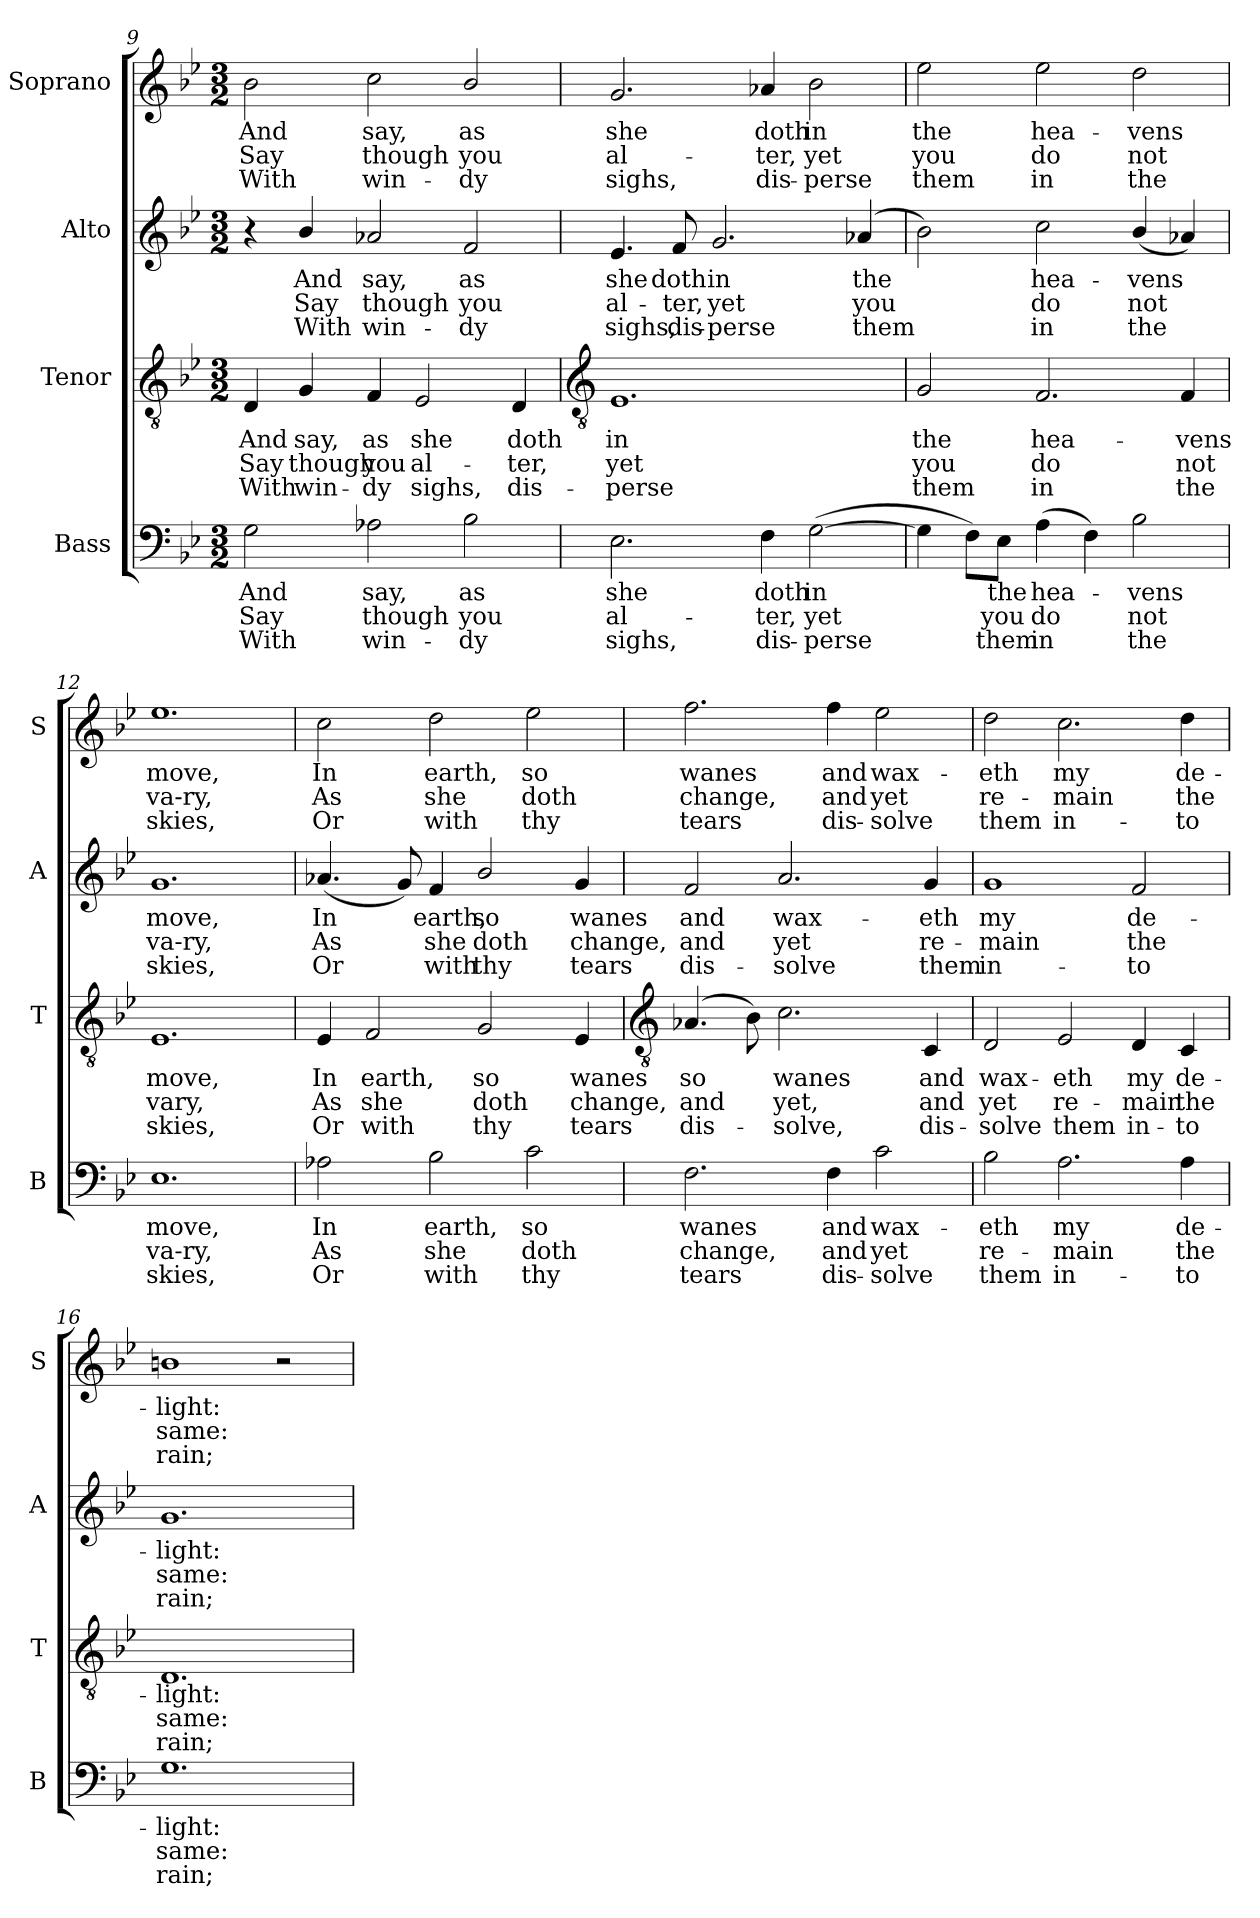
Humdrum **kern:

**kern	**text	**text	**text	**kern	**text	**text	**text	**kern	**text	**text	**text	**kern	**text	**text	**text
*part4	*part4	*part4	*part4	*part3	*part3	*part3	*part3	*part2	*part2	*part2	*part2	*part1	*part1	*part1	*part1
*staff4	*staff4	*staff4	*staff4	*staff3	*staff3	*staff3	*staff3	*staff2	*staff2	*staff2	*staff2	*staff1	*staff1	*staff1	*staff1
*I"Bass	*	*	*	*I"Tenor	*	*	*	*I"Alto	*	*	*	*I"Soprano	*	*	*
*I'B	*	*	*	*I'T	*	*	*	*I'A	*	*	*	*I'S	*	*	*
*clefF4	*	*	*	*clefGv2	*	*	*	*clefG2	*	*	*	*clefG2	*	*	*
*k[b-e-]	*	*	*	*k[b-e-]	*	*	*	*k[b-e-]	*	*	*	*k[b-e-]	*	*	*
*B-:	*	*	*	*B-:	*	*	*	*B-:	*	*	*	*B-:	*	*	*
*M3/2	*	*	*	*M3/2	*	*	*	*M3/2	*	*	*	*M3/2	*	*	*
=9	=9	=9	=9	=9	=9	=9	=9	=9	=9	=9	=9	=9	=9	=9	=9
!	!LO:LY:b	!LO:LY:b	!LO:LY:b	!	!LO:LY:b	!LO:LY:b	!LO:LY:b	!	!	!	!	!	!LO:LY:b	!LO:LY:b	!LO:LY:b
2G	And	Say	With	4D	And	Say	With	4r	.	.	.	2b-	And	Say	With
!	!	!	!	!	!LO:LY:b	!LO:LY:b	!LO:LY:b	!	!LO:LY:b	!LO:LY:b	!LO:LY:b	!	!	!	!
.	.	.	.	4G	say,	though	win-	4b-/	And	Say	With	.	.	.	.
!	!LO:LY:b	!LO:LY:b	!LO:LY:b	!	!LO:LY:b	!LO:LY:b	!LO:LY:b	!	!LO:LY:b	!LO:LY:b	!LO:LY:b	!	!LO:LY:b	!LO:LY:b	!LO:LY:b
2A-X	say,	though	win-	4F	-as	you	dy	2a-X	say,	though	win-	2cc	say,	though	win-
!	!	!	!	!	!LO:LY:b	!LO:LY:b	!LO:LY:b	!	!	!	!	!	!	!	!
.	.	.	.	2E-	she	al-	-sighs,	.	.	.	.	.	.	.	.
!	!LO:LY:b	!LO:LY:b	!LO:LY:b	!	!	!	!	!	!LO:LY:b	!LO:LY:b	!LO:LY:b	!	!LO:LY:b	!LO:LY:b	!LO:LY:b
2B-	-as	you	dy	.	.	.	.	2f	-as	you	dy	2b-/	-as	you	dy
!	!	!	!	!	!LO:LY:b	!LO:LY:b	!LO:LY:b	!	!	!	!	!	!	!	!
.	.	.	.	4D	doth	ter,	dis-	.	.	.	.	.	.	.	.
!!LO:LB:g=z
=10	=10	=10	=10	=10	=10	=10	=10	=10	=10	=10	=10	=10	=10	=10	=10
*	*	*	*	*clefGv2	*	*	*	*	*	*	*	*	*	*	*
!	!LO:LY:b	!LO:LY:b	!LO:LY:b	!	!LO:LY:b	!LO:LY:b	!LO:LY:b	!	!LO:LY:b	!LO:LY:b	!LO:LY:b	!	!LO:LY:b	!LO:LY:b	!LO:LY:b
2.E-	she	al-	-sighs,	1.E-	-in	yet	perse	4.e-	she	al-	-sighs,	2.g	she	al-	-sighs,
!	!	!	!	!	!	!	!	!	!LO:LY:b	!LO:LY:b	!LO:LY:b	!	!	!	!
.	.	.	.	.	.	.	.	8f	doth	ter,	dis-	.	.	.	.
!	!	!	!	!	!	!	!	!	!LO:LY:b	!LO:LY:b	!LO:LY:b	!	!	!	!
.	.	.	.	.	.	.	.	2.g	-in	yet	perse	.	.	.	.
!	!LO:LY:b	!LO:LY:b	!LO:LY:b	!	!	!	!	!	!	!	!	!	!LO:LY:b	!LO:LY:b	!LO:LY:b
4F	doth	ter,	dis-	.	.	.	.	.	.	.	.	4a-X	doth	ter,	dis-
!	!LO:LY:b	!LO:LY:b	!LO:LY:b	!	!	!	!	!	!	!	!	!	!LO:LY:b	!LO:LY:b	!LO:LY:b
(>[2G	-in	yet	perse	.	.	.	.	.	.	.	.	2b-	-in	yet	perse
!	!	!	!	!	!	!	!	!	!LO:LY:b	!LO:LY:b	!LO:LY:b	!	!	!	!
.	.	.	.	.	.	.	.	(<4a-X	the	you	them	.	.	.	.
=11	=11	=11	=11	=11	=11	=11	=11	=11	=11	=11	=11	=11	=11	=11	=11
!	!	!	!	!	!LO:LY:b	!LO:LY:b	!LO:LY:b	!	!	!	!	!	!LO:LY:b	!LO:LY:b	!LO:LY:b
4G]	.	.	.	2G	the	you	them	2b-)	.	.	.	2ee-	the	you	them
8F\L)	.	.	.	.	.	.	.	.	.	.	.	.	.	.	.
!	!LO:LY:b	!LO:LY:b	!LO:LY:b	!	!	!	!	!	!	!	!	!	!	!	!
8E-\J	the	you	them	.	.	.	.	.	.	.	.	.	.	.	.
!	!LO:LY:b	!LO:LY:b	!LO:LY:b	!	!LO:LY:b	!LO:LY:b	!LO:LY:b	!	!LO:LY:b	!LO:LY:b	!LO:LY:b	!	!LO:LY:b	!LO:LY:b	!LO:LY:b
(>4A	hea-	do	in	2.F	hea-	-do	in	2cc	hea-	-do	in	2ee-	hea-	-do	in
4F)	.	.	.	.	.	.	.	.	.	.	.	.	.	.	.
!	!LO:LY:b	!LO:LY:b	!LO:LY:b	!	!	!	!	!	!LO:LY:b	!LO:LY:b	!LO:LY:b	!	!LO:LY:b	!LO:LY:b	!LO:LY:b
2B-	vens	not	the	.	.	.	.	(<4b-/	vens	not	the	2dd	vens	not	the
!	!	!	!	!	!LO:LY:b	!LO:LY:b	!LO:LY:b	!	!	!	!	!	!	!	!
.	.	.	.	4F	vens	not	the	4a-X)	.	.	.	.	.	.	.
=12	=12	=12	=12	=12	=12	=12	=12	=12	=12	=12	=12	=12	=12	=12	=12
!	!LO:LY:b	!LO:LY:b	!LO:LY:b	!	!LO:LY:b	!LO:LY:b	!LO:LY:b	!	!LO:LY:b	!LO:LY:b	!LO:LY:b	!	!LO:LY:b	!LO:LY:b	!LO:LY:b
1.E-	move,	va-ry,	skies,	1.E-	move,	vary,	skies,	1.g	move,	va-ry,	skies,	1.ee-	move,	va-ry,	skies,
=13	=13	=13	=13	=13	=13	=13	=13	=13	=13	=13	=13	=13	=13	=13	=13
!	!LO:LY:b	!LO:LY:b	!LO:LY:b	!	!LO:LY:b	!LO:LY:b	!LO:LY:b	!	!LO:LY:b	!LO:LY:b	!LO:LY:b	!	!LO:LY:b	!LO:LY:b	!LO:LY:b
2A-X	In	As	Or	4E-	In	As	Or	(<4.a-X	In	As	Or	2cc	In	As	Or
!	!	!	!	!	!LO:LY:b	!LO:LY:b	!LO:LY:b	!	!	!	!	!	!	!	!
.	.	.	.	2F	earth,	she	with	.	.	.	.	.	.	.	.
.	.	.	.	.	.	.	.	8g)	.	.	.	.	.	.	.
!	!LO:LY:b	!LO:LY:b	!LO:LY:b	!	!	!	!	!	!LO:LY:b	!LO:LY:b	!LO:LY:b	!	!LO:LY:b	!LO:LY:b	!LO:LY:b
2B-	earth,	she	with	.	.	.	.	4f	earth,	she	with	2dd	earth,	she	with
!	!	!	!	!	!LO:LY:b	!LO:LY:b	!LO:LY:b	!	!LO:LY:b	!LO:LY:b	!LO:LY:b	!	!	!	!
.	.	.	.	2G	so	doth	thy	2b-/	so	doth	thy	.	.	.	.
!	!LO:LY:b	!LO:LY:b	!LO:LY:b	!	!	!	!	!	!	!	!	!	!LO:LY:b	!LO:LY:b	!LO:LY:b
2c	so	doth	thy	.	.	.	.	.	.	.	.	2ee-	so	doth	thy
!	!	!	!	!	!LO:LY:b	!LO:LY:b	!LO:LY:b	!	!LO:LY:b	!LO:LY:b	!LO:LY:b	!	!	!	!
.	.	.	.	4E-	wanes	change,	tears	4g	wanes	change,	tears	.	.	.	.
!!LO:LB:g=z
=14	=14	=14	=14	=14	=14	=14	=14	=14	=14	=14	=14	=14	=14	=14	=14
*	*	*	*	*clefGv2	*	*	*	*	*	*	*	*	*	*	*
!	!LO:LY:b	!LO:LY:b	!LO:LY:b	!	!LO:LY:b	!LO:LY:b	!LO:LY:b	!	!LO:LY:b	!LO:LY:b	!LO:LY:b	!	!LO:LY:b	!LO:LY:b	!LO:LY:b
2.F	wanes	change,	tears	(<4.A-X	so	and	dis-	2f	and	and	dis-	2.ff	wanes	change,	tears
.	.	.	.	8B-)	.	.	.	.	.	.	.	.	.	.	.
!	!	!	!	!	!LO:LY:b	!LO:LY:b	!LO:LY:b	!	!LO:LY:b	!LO:LY:b	!LO:LY:b	!	!	!	!
.	.	.	.	2.c	wanes	yet,	solve,	2.a	-wax-	-yet	solve	.	.	.	.
!	!LO:LY:b	!LO:LY:b	!LO:LY:b	!	!	!	!	!	!	!	!	!	!LO:LY:b	!LO:LY:b	!LO:LY:b
4F	and	and	dis-	.	.	.	.	.	.	.	.	4ff	and	and	dis-
!	!LO:LY:b	!LO:LY:b	!LO:LY:b	!	!	!	!	!	!	!	!	!	!LO:LY:b	!LO:LY:b	!LO:LY:b
2c	-wax-	-yet	solve	.	.	.	.	.	.	.	.	2ee-	-wax-	-yet	solve
!	!	!	!	!	!LO:LY:b	!LO:LY:b	!LO:LY:b	!	!LO:LY:b	!LO:LY:b	!LO:LY:b	!	!	!	!
.	.	.	.	4C	and	and	dis-	4g	eth	re-	-them	.	.	.	.
=15	=15	=15	=15	=15	=15	=15	=15	=15	=15	=15	=15	=15	=15	=15	=15
!	!LO:LY:b	!LO:LY:b	!LO:LY:b	!	!LO:LY:b	!LO:LY:b	!LO:LY:b	!	!LO:LY:b	!LO:LY:b	!LO:LY:b	!	!LO:LY:b	!LO:LY:b	!LO:LY:b
2B-	eth	re-	-them	2D	-wax-	-yet	solve	1g	my	main	in-	2dd	eth	re-	-them
!	!LO:LY:b	!LO:LY:b	!LO:LY:b	!	!LO:LY:b	!LO:LY:b	!LO:LY:b	!	!	!	!	!	!LO:LY:b	!LO:LY:b	!LO:LY:b
2.A	my	main	in-	2E-	eth	re-	-them	.	.	.	.	2.cc	my	main	in-
!	!	!	!	!	!LO:LY:b	!LO:LY:b	!LO:LY:b	!	!LO:LY:b	!LO:LY:b	!LO:LY:b	!	!	!	!
.	.	.	.	4D	my	main	in-	2f	-de-	-the	to	.	.	.	.
!	!LO:LY:b	!LO:LY:b	!LO:LY:b	!	!LO:LY:b	!LO:LY:b	!LO:LY:b	!	!	!	!	!	!LO:LY:b	!LO:LY:b	!LO:LY:b
4A	-de-	-the	to	4C	-de-	-the	to	.	.	.	.	4dd	-de-	-the	to
=16	=16	=16	=16	=16	=16	=16	=16	=16	=16	=16	=16	=16	=16	=16	=16
!	!LO:LY:b	!LO:LY:b	!LO:LY:b	!	!LO:LY:b	!LO:LY:b	!LO:LY:b	!	!LO:LY:b	!LO:LY:b	!LO:LY:b	!	!LO:LY:b	!LO:LY:b	!LO:LY:b
1.G	light:	same:	rain;	1.D	light:	same:	rain;	1.g	light:	same:	rain;	1bn	light:	same:	rain;
.	.	.	.	.	.	.	.	.	.	.	.	2r	.	.	.
=	=	=	=	=	=	=	=	=	=	=	=	=	=	=	=
*-	*-	*-	*-	*-	*-	*-	*-	*-	*-	*-	*-	*-	*-	*-	*-
